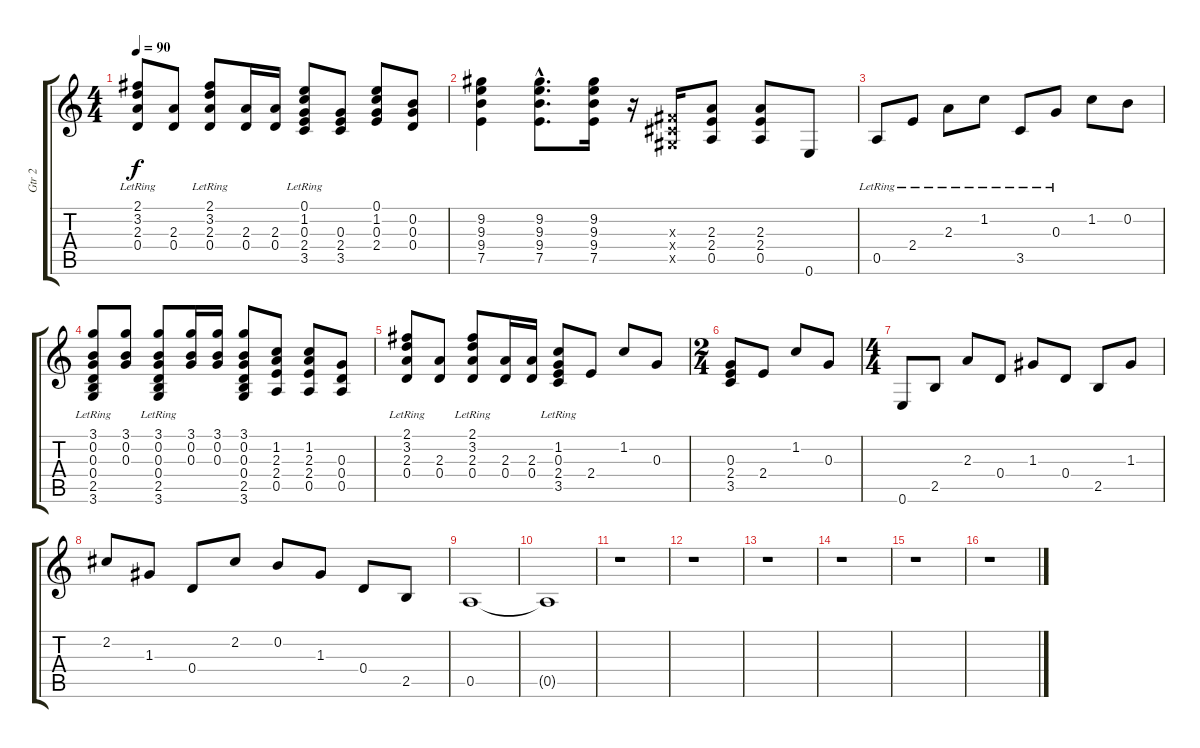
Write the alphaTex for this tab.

\track ("Gtr 2" "Gtr 2") {instrument distortionguitar}
\staff {score tabs}
\tuning (E4 B3 G3 D3 A2 E2) {hide}
\ts (4 4)
\tempo 90
\clef g2
\ks c
(2.1{lr} 3.2{lr} 2.3 0.4).8{dy f} (2.3 0.4).8 (2.1{lr} 3.2{lr} 2.3 0.4).8 (2.3 0.4).16 (2.3 0.4).16 (0.1{lr} 1.2{lr} 0.3 2.4 3.5).8 (0.3 2.4 3.5).8 (0.1 1.2 0.3 2.4).8 (0.2 0.3 0.4).8 |
(9.2 9.3 9.4 7.5).4 (9.2{hac} 9.3{hac} 9.4{hac} 7.5{hac}).8{d} (9.2 9.3 9.4 7.5).16 r.16 (-1.3{x} -1.4{x} -1.5{x}).16 (2.3 2.4 0.5).8 (2.3 2.4 0.5).8 0.6.8 |
0.5{lr}.8 2.4{lr}.8 2.3{lr}.8 1.2{lr}.8 3.5{lr}.8 0.3{lr}.8 1.2.8 0.2.8 |
(3.1 0.2 0.3 0.4{lr} 2.5{lr} 3.6{lr}).8 (3.1 0.2 0.3).8 (3.1 0.2 0.3 0.4{lr} 2.5{lr} 3.6{lr}).8 (3.1 0.2 0.3).16 (3.1 0.2 0.3).16 (3.1 0.2 0.3 0.4 2.5 3.6).8 (1.2 2.3 2.4 0.5).8 (1.2 2.3 2.4 0.5).8 (0.3 0.4 0.5).8 |
(2.1{lr} 3.2{lr} 2.3 0.4).8 (2.3 0.4).8 (2.1 3.2{lr} 2.3 0.4).8 (2.3 0.4).16 (2.3 0.4).16 (1.2{lr} 0.3{lr} 2.4 3.5{lr}).8 2.4.8 1.2.8 0.3.8 |
\ts (2 4)
(0.3 2.4 3.5).8 2.4.8 1.2.8 0.3.8 |
\ts (4 4)
0.6.8 2.5.8 2.3.8 0.4.8 1.3.8 0.4.8 2.5.8 1.3.8 |
2.2.8 1.3.8 0.4.8 2.2.8 0.2.8 1.3.8 0.4.8 2.5.8 |
0.5.1 |
0.5{t}.1 |
r.1 |
r.1 |
r.1 |
r.1 |
r.1 |
r.1
